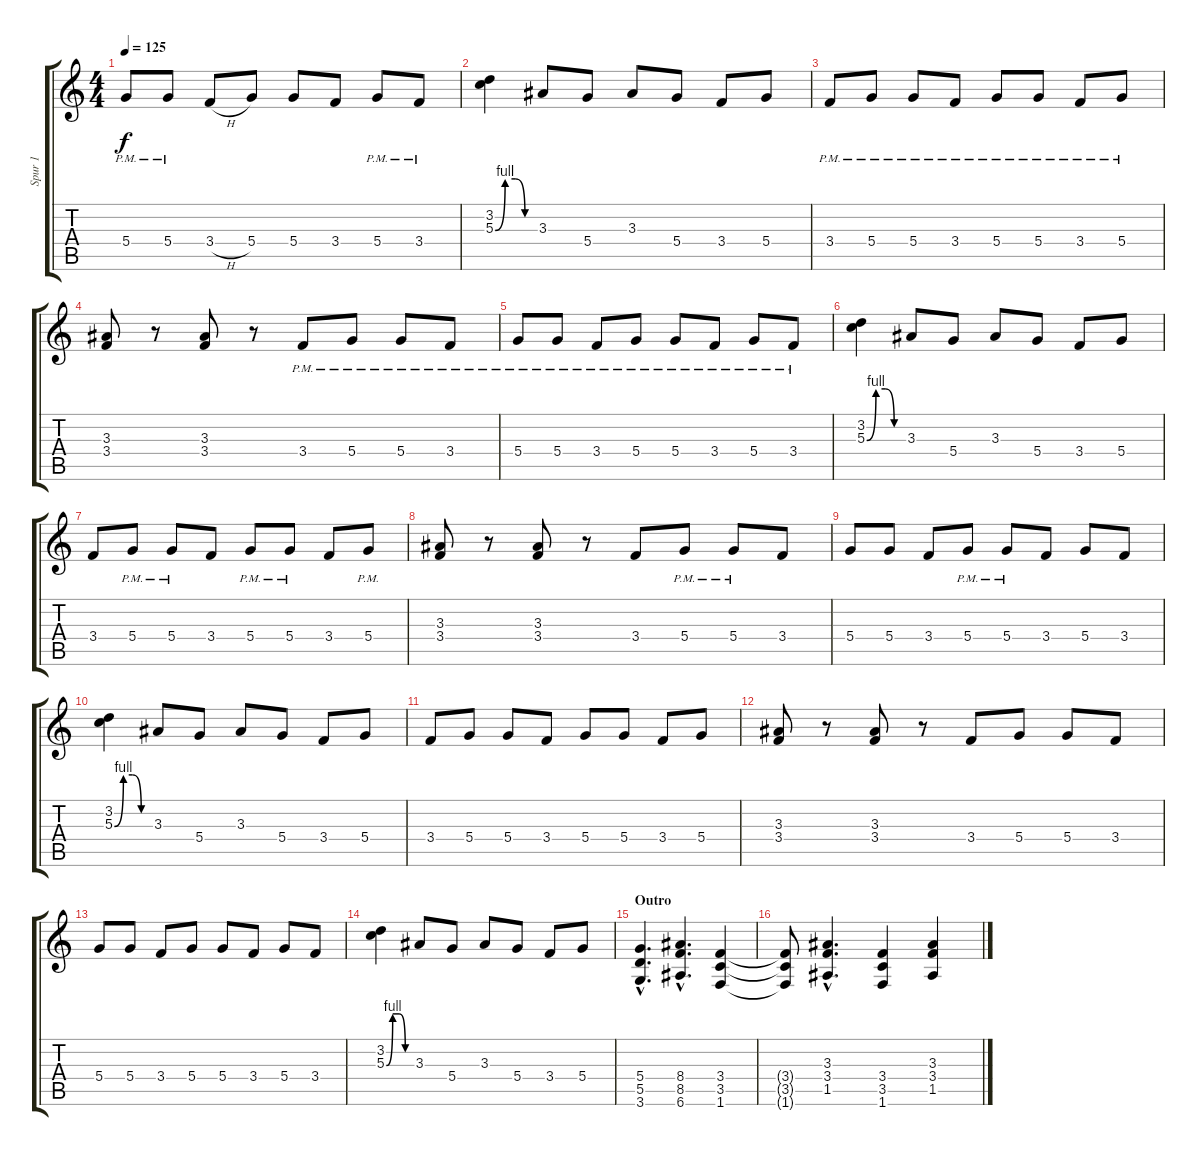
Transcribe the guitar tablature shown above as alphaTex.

\track ("Spur 1" "Spur 1") {instrument overdrivenguitar}
\staff {score tabs}
\tuning (E4 B3 G3 D3 A2 E2) {hide}
\ts (4 4)
\tempo 125
\clef g2
\ks c
5.4{pm}.8{dy f} 5.4{pm}.8 3.4{h}.8 5.4.8 5.4.8 3.4.8 5.4{pm}.8 3.4{pm}.8 |
(3.2 5.3{be (custom 0 0 15 4 30 4 45 0 60 0)}).4 3.3.8 5.4.8 3.3.8 5.4.8 3.4.8 5.4.8 |
3.4{pm}.8 5.4{pm}.8 5.4{pm}.8 3.4{pm}.8 5.4{pm}.8 5.4{pm}.8 3.4{pm}.8 5.4{pm}.8 |
(3.3 3.4).8 r.8 (3.3 3.4).8 r.8 3.4{pm}.8 5.4{pm}.8 5.4{pm}.8 3.4{pm}.8 |
5.4{pm}.8 5.4{pm}.8 3.4{pm}.8 5.4{pm}.8 5.4{pm}.8 3.4{pm}.8 5.4{pm}.8 3.4{pm}.8 |
(3.2 5.3{be (custom 0 0 15 4 30 4 45 0 60 0)}).4 3.3.8 5.4.8 3.3.8 5.4.8 3.4.8 5.4.8 |
3.4.8 5.4{pm}.8 5.4{pm}.8 3.4.8 5.4{pm}.8 5.4{pm}.8 3.4.8 5.4{pm}.8 |
(3.3 3.4).8 r.8 (3.3 3.4).8 r.8 3.4.8 5.4{pm}.8 5.4{pm}.8 3.4.8 |
5.4.8 5.4.8 3.4.8 5.4{pm}.8 5.4{pm}.8 3.4.8 5.4.8 3.4.8 |
(3.2 5.3{be (custom 0 0 15 4 30 4 45 0 60 0)}).4 3.3.8 5.4.8 3.3.8 5.4.8 3.4.8 5.4.8 |
3.4.8 5.4.8 5.4.8 3.4.8 5.4.8 5.4.8 3.4.8 5.4.8 |
(3.3 3.4).8 r.8 (3.3 3.4).8 r.8 3.4.8 5.4.8 5.4.8 3.4.8 |
5.4.8 5.4.8 3.4.8 5.4.8 5.4.8 3.4.8 5.4.8 3.4.8 |
(3.2 5.3{be (custom 0 0 15 4 30 4 45 0 60 0)}).4 3.3.8 5.4.8 3.3.8 5.4.8 3.4.8 5.4.8 |
\section ("" "Outro")
(5.4{hac} 5.5{hac} 3.6{hac}).4{d} (8.4{hac} 8.5{hac} 6.6{hac}).4{d} (3.4 3.5 1.6).4 |
(3.4{t} 3.5{t} 1.6{t}).8 (3.3{hac} 3.4{hac} 1.5{hac}).4{d} (3.4 3.5 1.6).4 (3.3 3.4 1.5).4
